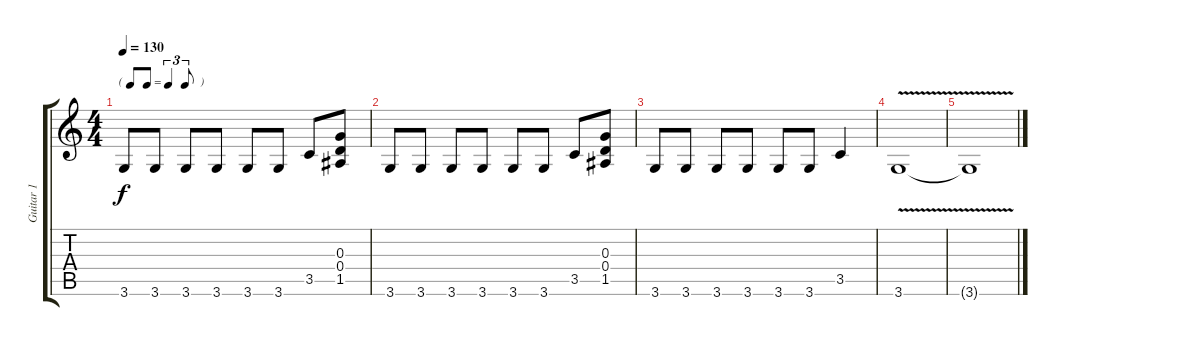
\track ("Guitar 1" "Guitar 1") {instrument overdrivenguitar}
\staff {score tabs}
\tuning (E4 B3 G3 D3 A2 E2) {hide}
\ts (4 4)
\tf triplet8th
\tempo 130
\clef g2
\ks c
3.6.8{dy f} 3.6.8 3.6.8 3.6.8 3.6.8 3.6.8 3.5.8 (0.3 0.4 1.5).8 |
3.6.8 3.6.8 3.6.8 3.6.8 3.6.8 3.6.8 3.5.8 (0.3 0.4 1.5).8 |
3.6.8 3.6.8 3.6.8 3.6.8 3.6.8 3.6.8 3.5.4 |
3.6{v}.1 |
3.6{t}.1
